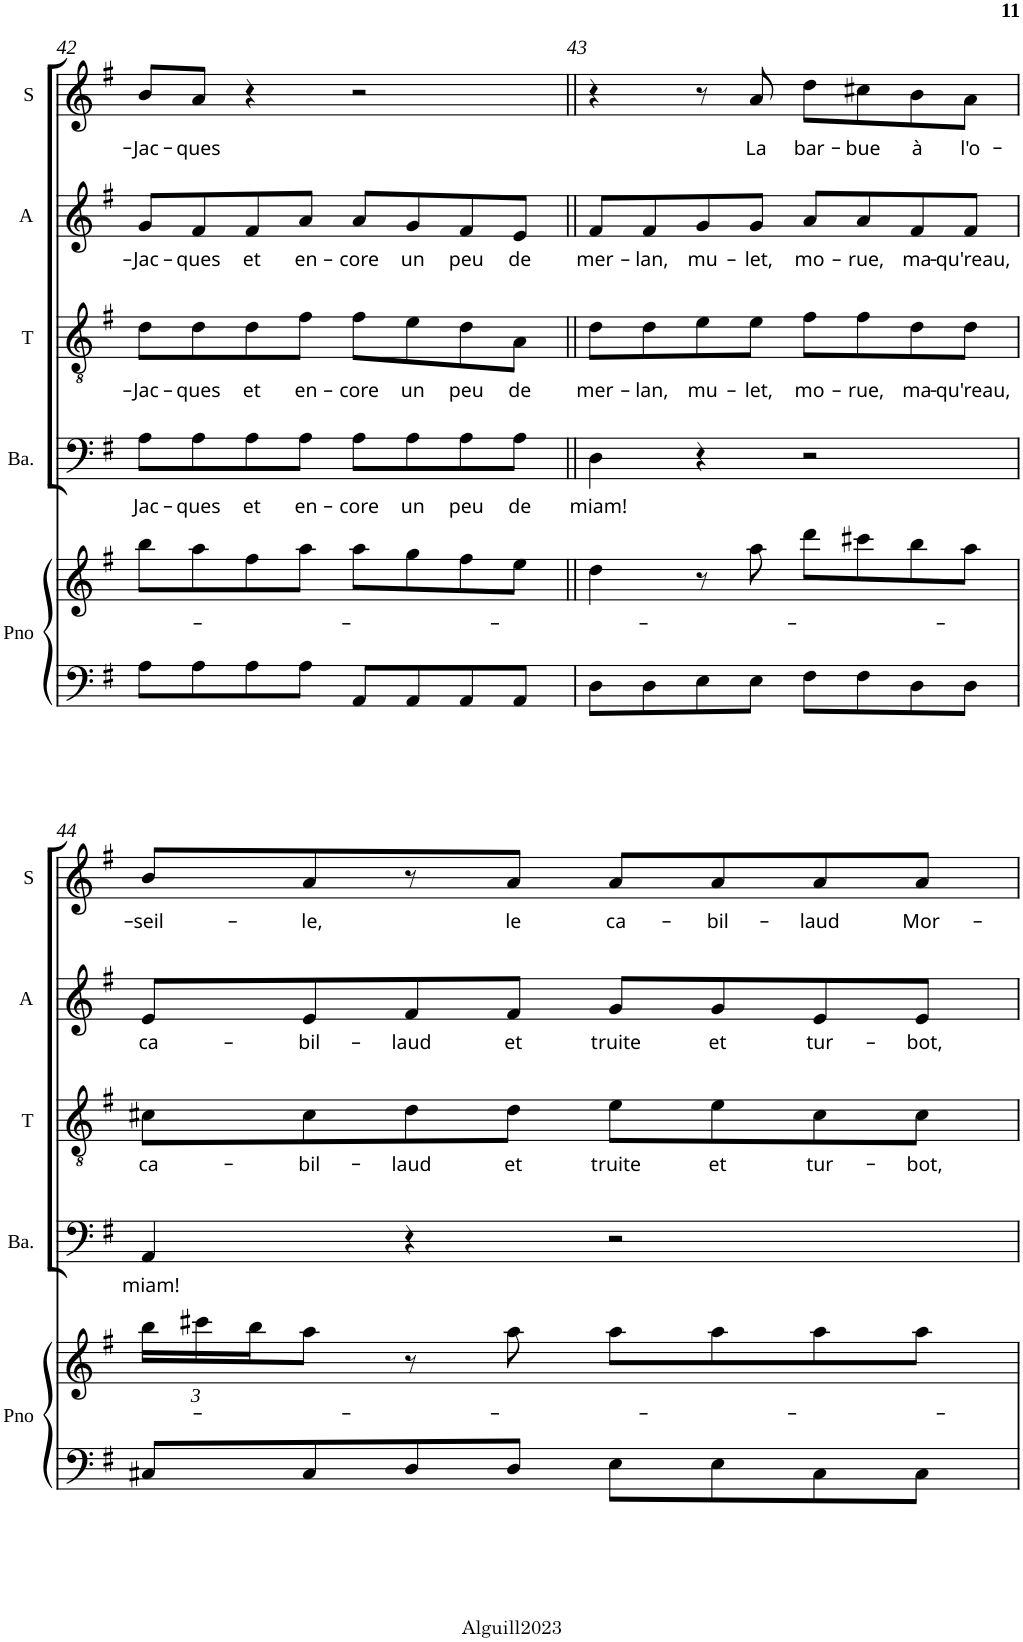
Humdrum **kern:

**kern	**kern	**kern	**text	**kern	**text	**kern	**text	**kern	**text
*part5	*part5	*part4	*part4	*part3	*part3	*part2	*part2	*part1	*part1
*staff6	*staff5	*staff4	*staff4	*staff3	*staff3	*staff2	*staff2	*staff1	*staff1
*I"Piano	*	*I"Basse	*	*I"Ténor	*	*I"Alto	*	*I"Soprano	*
*I'Pno	*	*I'Ba.	*	*I'T	*	*I'A	*	*I'S	*
!!LO:PB:g=z
*clefF4	*clefG2	*clefF4	*	*clefGv2	*	*clefG2	*	*clefG2	*
*k[f#]	*k[f#]	*k[f#]	*	*k[f#]	*	*k[f#]	*	*k[f#]	*
*G:	*G:	*G:	*	*G:	*	*G:	*	*G:	*
*M4/4	*M4/4	*M4/4	*	*M4/4	*	*M4/4	*	*M4/4	*
*met(c)	*met(c)	*met(c)	*	*met(c)	*	*met(c)	*	*met(c)	*
=42	=42	=42	=42	=42	=42	=42	=42	=42	=42
!	!	!	!LO:LY:b	!	!LO:LY:b	!	!LO:LY:b	!	!LO:LY:b
8A\L	8bb\L	8A\L	Jac-	8d\L	-Jac-	8g/L	-Jac-	8b/L	-Jac-
!	!	!	!LO:LY:b	!	!LO:LY:b	!	!LO:LY:b	!	!LO:LY:b
8A\	8aa\	8A\	-ques	8d\	-ques	8f#/	-ques	8a/J	-ques
!	!	!	!LO:LY:b	!	!LO:LY:b	!	!LO:LY:b	!	!
8A\	8ff#\	8A\	et	8d\	et	8f#/	et	4r	.
!	!	!	!LO:LY:b	!	!LO:LY:b	!	!LO:LY:b	!	!
8A\J	8aa\J	8A\J	en-	8f#\J	en-	8a/J	en-	.	.
!	!	!	!LO:LY:b	!	!LO:LY:b	!	!LO:LY:b	!	!
8AA/L	8aa\L	8A\L	-core	8f#\L	-core	8a/L	-core	2r	.
!	!	!	!LO:LY:b	!	!LO:LY:b	!	!LO:LY:b	!	!
8AA/	8gg\	8A\	un	8e\	un	8g/	un	.	.
!	!	!	!LO:LY:b	!	!LO:LY:b	!	!LO:LY:b	!	!
8AA/	8ff#\	8A\	peu	8d\	peu	8f#/	peu	.	.
!	!	!	!LO:LY:b	!	!LO:LY:b	!	!LO:LY:b	!	!
8AA/J	8ee\J	8A\J	de	8A\J	de	8e/J	de	.	.
=43||	=43||	=43||	=43||	=43||	=43||	=43||	=43||	=43||	=43||
!	!	!	!LO:LY:b	!	!LO:LY:b	!	!LO:LY:b	!	!
8D\L	4dd\	4D\	miam!	8d\L	mer-	8f#/L	mer-	4r	.
!	!	!	!	!	!LO:LY:b	!	!LO:LY:b	!	!
8D\	.	.	.	8d\	-lan,	8f#/	-lan,	.	.
!	!	!	!	!	!LO:LY:b	!	!LO:LY:b	!	!
8E\	8r	4r	.	8e\	mu-	8g/	mu-	8r	.
!	!	!	!	!	!LO:LY:b	!	!LO:LY:b	!	!LO:LY:b
8E\J	8aa\	.	.	8e\J	-let,	8g/J	-let,	8a/	La
!	!	!	!	!	!LO:LY:b	!	!LO:LY:b	!	!LO:LY:b
8F#\L	8ddd\L	2r	.	8f#\L	mo-	8a/L	mo-	8dd\L	bar-
!	!	!	!	!	!LO:LY:b	!	!LO:LY:b	!	!LO:LY:b
8F#\	8ccc#X\	.	.	8f#\	-rue,	8a/	-rue,	8cc#X\	-bue
!	!	!	!	!	!LO:LY:b	!	!LO:LY:b	!	!LO:LY:b
8D\	8bb\	.	.	8d\	ma-	8f#/	ma-	8b\	à
!	!	!	!	!	!LO:LY:b	!	!LO:LY:b	!	!LO:LY:b
8D\J	8aa\J	.	.	8d\J	-qu'reau,	8f#/J	-qu'reau,	8a\J	l'o-
!!LO:LB:g=z
=44	=44	=44	=44	=44	=44	=44	=44	=44	=44
*	*Xbrackettup	*	*	*	*	*	*	*	*
!	!	!	!LO:LY:b	!	!LO:LY:b	!	!LO:LY:b	!	!LO:LY:b
8C#X/L	24bb\LL	4AA/	miam!	8c#X\L	ca-	8e/L	ca-	8b/L	-seil-
.	24ccc#X\	.	.	.	.	.	.	.	.
.	24bb\J	.	.	.	.	.	.	.	.
!	!	!	!	!	!LO:LY:b	!	!LO:LY:b	!	!LO:LY:b
8C#/	8aa\J	.	.	8c#\	-bil-	8e/	-bil-	8a/	-le,
!	!	!	!	!	!LO:LY:b	!	!LO:LY:b	!	!
8D/	8r	4r	.	8d\	-laud	8f#/	-laud	8r	.
!	!	!	!	!	!LO:LY:b	!	!LO:LY:b	!	!LO:LY:b
8D/J	8aa\	.	.	8d\J	et	8f#/J	et	8a/J	le
!	!	!	!	!	!LO:LY:b	!	!LO:LY:b	!	!LO:LY:b
8E\L	8aa\L	2r	.	8e\L	truite	8g/L	truite	8a/L	ca-
!	!	!	!	!	!LO:LY:b	!	!LO:LY:b	!	!LO:LY:b
8E\	8aa\	.	.	8e\	et	8g/	et	8a/	-bil-
!	!	!	!	!	!LO:LY:b	!	!LO:LY:b	!	!LO:LY:b
8C#\	8aa\	.	.	8c#\	tur-	8e/	tur-	8a/	-laud
!	!	!	!	!	!LO:LY:b	!	!LO:LY:b	!	!LO:LY:b
8C#\J	8aa\J	.	.	8c#\J	-bot,	8e/J	-bot,	8a/J	Mor-
=	=	=	=	=	=	=	=	=	=
*-	*-	*-	*-	*-	*-	*-	*-	*-	*-
